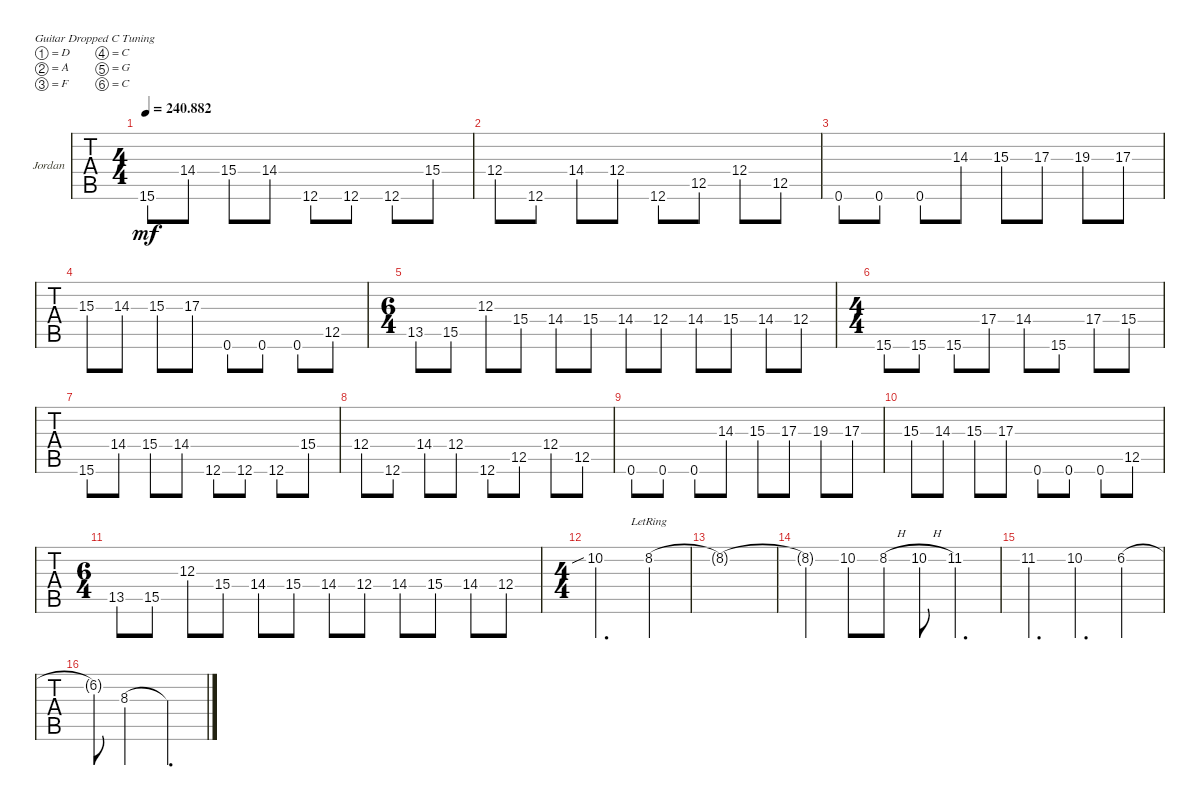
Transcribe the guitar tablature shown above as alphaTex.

\bracketExtendMode groupsimilarinstruments
\firstSystemTrackNameOrientation horizontal
\otherSystemsTrackNameOrientation horizontal
\track ("Jid-Lee" "Jordan") {instrument overdrivenguitar}
\staff {tabs}
\tuning (D4 A3 F3 C3 G2 C2)
\ts (4 4)
\tempo
240.882
\accidentals auto
\clef g2
\ottava regular
\simile none
\ks c
15.6.8{dy mf} 14.4.8 15.4.8 14.4.8 12.6.8 12.6.8 12.6.8 15.4.8 |
12.4.8 12.6.8 14.4.8 12.4.8 12.6.8 12.5.8 12.4.8 12.5.8 |
0.6.8 0.6.8 0.6.8 14.3.8 15.3.8 17.3.8 19.3.8 17.3.8 |
15.3.8 14.3.8 15.3.8 17.3.8 0.6.8 0.6.8 0.6.8 12.5.8 |
\ts (6 4)
13.5.8 15.5.8 12.3.8 15.4.8 14.4.8 15.4.8 14.4.8 12.4.8 14.4.8 15.4.8 14.4.8 12.4.8 |
\ts (4 4)
15.6.8 15.6.8 15.6.8 17.4.8 14.4.8 15.6.8 17.4.8 15.4.8 |
15.6.8 14.4.8 15.4.8 14.4.8 12.6.8 12.6.8 12.6.8 15.4.8 |
12.4.8 12.6.8 14.4.8 12.4.8 12.6.8 12.5.8 12.4.8 12.5.8 |
0.6.8 0.6.8 0.6.8 14.3.8 15.3.8 17.3.8 19.3.8 17.3.8 |
15.3.8 14.3.8 15.3.8 17.3.8 0.6.8 0.6.8 0.6.8 12.5.8 |
\ts (6 4)
13.5.8 15.5.8 12.3.8 15.4.8 14.4.8 15.4.8 14.4.8 12.4.8 14.4.8 15.4.8 14.4.8 12.4.8 |
\ts (4 4)
10.2{sib}.2{d} 8.2{lr}.4 |
8.2{t}.1 |
8.2{t}.4 10.2.8 8.2{h}.8 10.2{h}.8 11.2.4{d} |
11.2.4{d} 10.2.4{d} 6.2.4 |
6.2{t}.8 8.3.2 8.3{t}.4{d}
